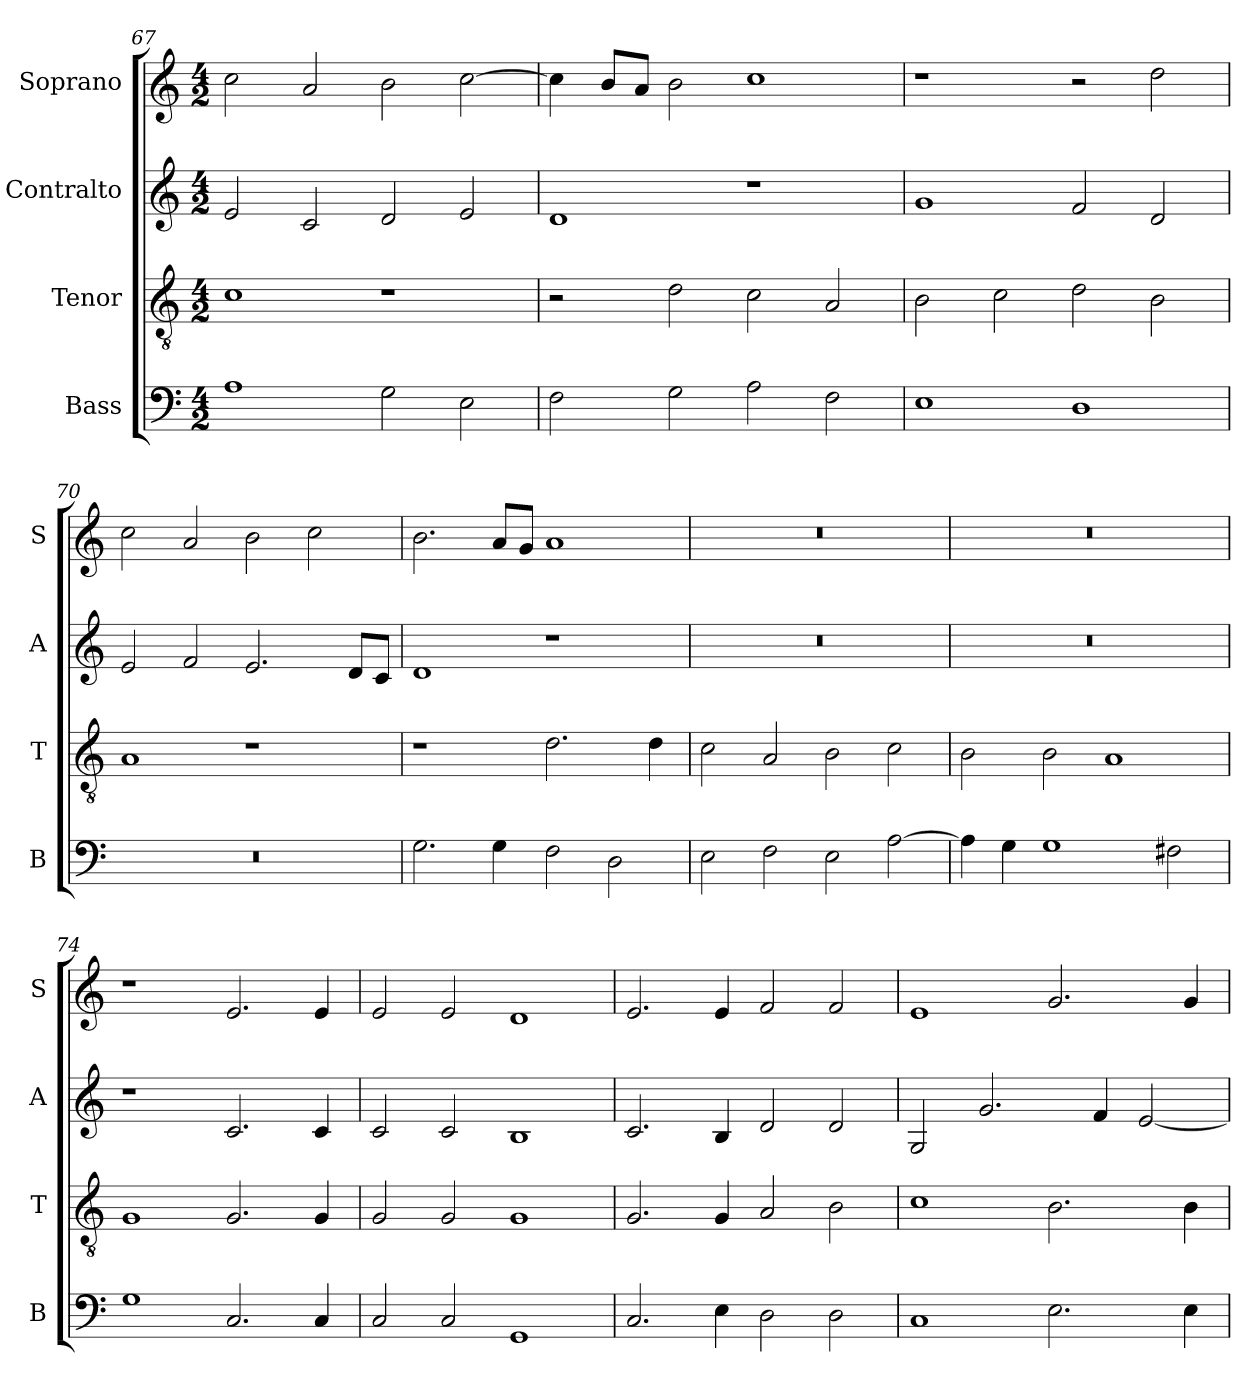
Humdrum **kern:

**kern	**kern	**kern	**kern
*part4	*part3	*part2	*part1
*staff4	*staff3	*staff2	*staff1
*I"Bass	*I"Tenor	*I"Contralto	*I"Soprano
*I'B	*I'T	*I'A	*I'S
*clefF4	*clefGv2	*clefG2	*clefG2
*k[]	*k[]	*k[]	*k[]
*G:mix	*G:mix	*G:mix	*G:mix
*M4/2	*M4/2	*M4/2	*M4/2
=67	=67	=67	=67
1A	1c	2e	2cc
.	.	2c	2a
2G	1r	2d	2b
2E	.	2e	[2cc
=68	=68	=68	=68
2F	2r	1d	4cc]
.	.	.	8b/L
.	.	.	8a/J
2G	2d	.	2b
2A	2c	1r	1cc
2F	2A	.	.
=69	=69	=69	=69
1E	2B	1g	1r
.	2c	.	.
1D	2d	2f	2r
.	2B	2d	2dd
=70	=70	=70	=70
0r	1A	2e	2cc
.	.	2f	2a
.	1r	2.e	2b
.	.	.	2cc
.	.	8d/L	.
.	.	8c/J	.
=71	=71	=71	=71
2.G	1r	1d	2.b
4G	.	.	8a/L
.	.	.	8g/J
2F	2.d	1r	1a
2D	.	.	.
.	4d	.	.
=72	=72	=72	=72
2E	2c	0r	0r
2F	2A	.	.
2E	2B	.	.
[2A	2c	.	.
=73	=73	=73	=73
4A]	2B	0r	0r
4G	.	.	.
1G	2B	.	.
.	1A	.	.
2F#X	.	.	.
=74	=74	=74	=74
1G	1G	1r	1r
2.C	2.G	2.c	2.e
4C	4G	4c	4e
=75	=75	=75	=75
2C	2G	2c	2e
2C	2G	2c	2e
1GG	1G	1B	1d
=76	=76	=76	=76
2.C	2.G	2.c	2.e
4E	4G	4B	4e
2D	2A	2d	2f
2D	2B	2d	2f
=77	=77	=77	=77
1C	1c	2G	1e
.	.	2.g	.
2.E	2.B	.	2.g
.	.	4f	.
.	.	[2e	.
4E	4B	.	4g
=	=	=	=
*-	*-	*-	*-
